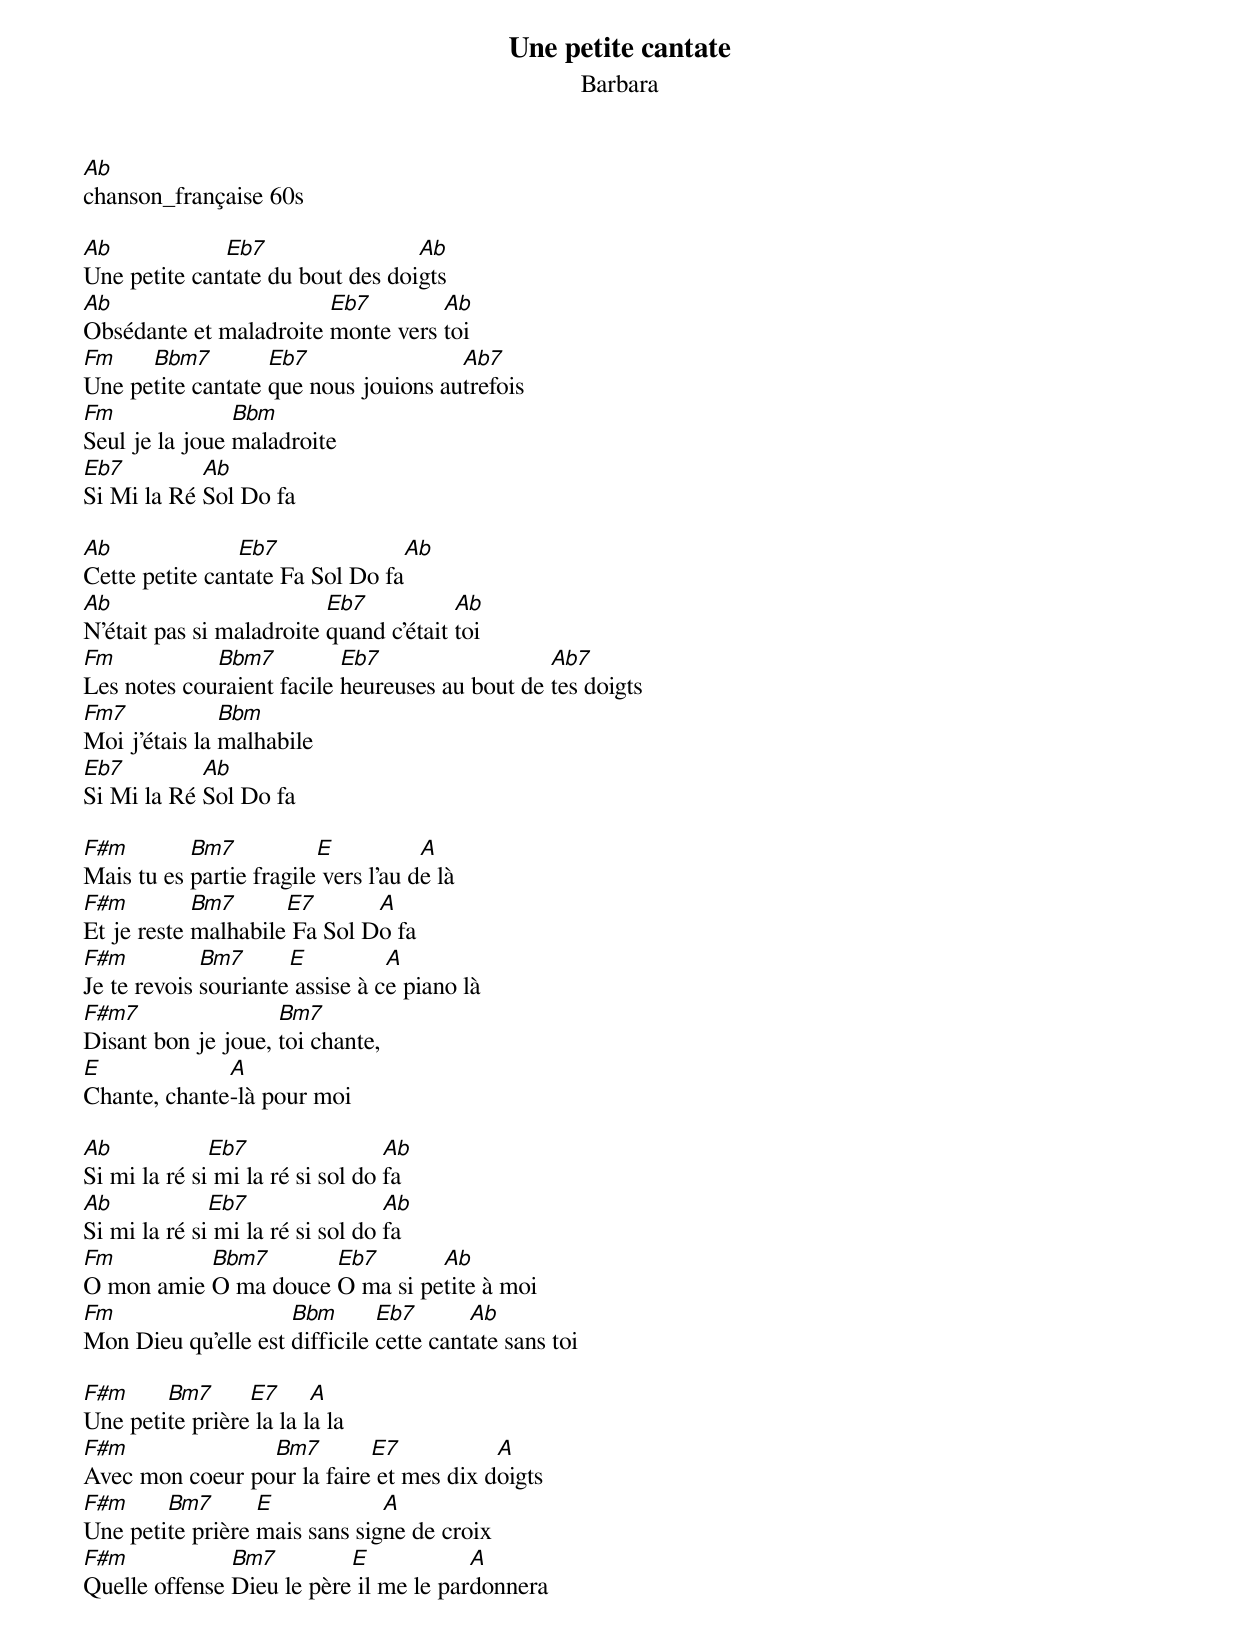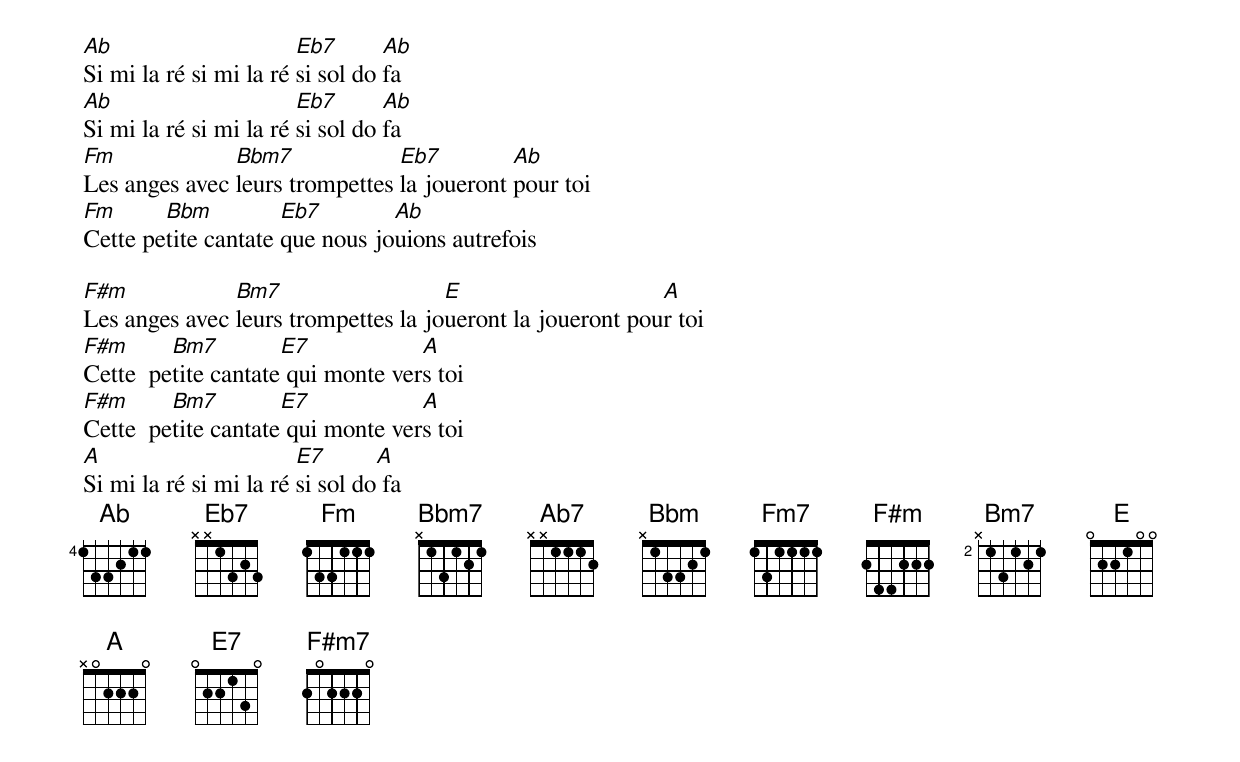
Une petite cantate
Barbara
Ab
chanson_française 60s

Ab            Eb7                 Ab
Une petite cantate du bout des doigts
Ab                      Eb7        Ab
Obsédante et maladroite monte vers toi
Fm    Bbm7         Eb7                Ab7
Une petite cantate que nous jouions autrefois
Fm              Bbm
Seul je la joue maladroite
Eb7         Ab
Si Mi la Ré Sol Do fa

Ab              Eb7              Ab
Cette petite cantate Fa Sol Do fa
Ab                        Eb7           Ab
N’était pas si maladroite quand c'était toi
Fm           Bbm7          Eb7                  Ab7
Les notes couraient facile heureuses au bout de tes doigts
Fm7            Bbm
Moi j'étais la malhabile
Eb7         Ab
Si Mi la Ré Sol Do fa

F#m        Bm7           E           A
Mais tu es partie fragile vers l'au de là
F#m         Bm7      E7       A
Et je reste malhabile Fa Sol Do fa
F#m          Bm7      E          A
Je te revois souriante assise à ce piano là
F#m7                Bm7
Disant bon je joue, toi chante,
E             A
Chante, chante-là pour moi

Ab            Eb7                 Ab
Si mi la ré si mi la ré si sol do fa
Ab            Eb7                 Ab
Si mi la ré si mi la ré si sol do fa
Fm         Bbm7       Eb7       Ab
O mon amie O ma douce O ma si petite à moi
Fm                   Bbm       Eb7       Ab
Mon Dieu qu'elle est difficile cette cantate sans toi

F#m     Bm7      E7      A
Une petite prière la la la la
F#m              Bm7        E7           A
Avec mon coeur pour la faire et mes dix doigts
F#m     Bm7       E            A
Une petite prière mais sans signe de croix
F#m            Bm7         E            A
Quelle offense Dieu le père il me le pardonnera

Ab                      Eb7       Ab
Si mi la ré si mi la ré si sol do fa
Ab                      Eb7       Ab
Si mi la ré si mi la ré si sol do fa
Fm             Bbm7             Eb7         Ab
Les anges avec leurs trompettes la joueront pour toi
Fm      Bbm          Eb7        Ab
Cette petite cantate que nous jouions autrefois

F#m            Bm7                   E                     A
Les anges avec leurs trompettes la joueront la joueront pour toi
F#m      Bm7         E7            A
Cette  petite cantate qui monte vers toi
F#m      Bm7         E7            A
Cette  petite cantate qui monte vers toi
A                       E7       A
Si mi la ré si mi la ré si sol do fa
